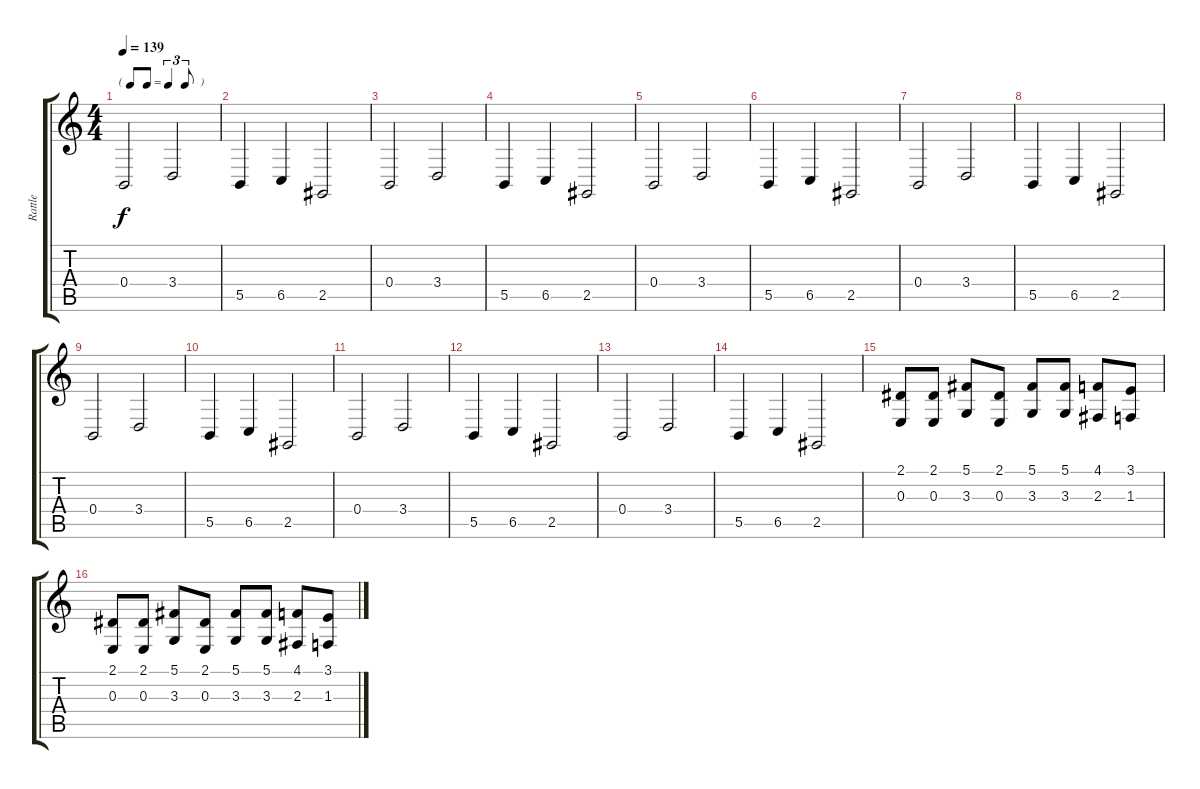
\track ("Rattle" "Rattle") {instrument breathnoise}
\staff {score tabs}
\tuning (Db4 Ab3 E3 B2 Gb2 B1) {hide}
\ts (4 4)
\tf triplet8th
\tempo 139
\clef g2
\ks c
0.4.2{dy f} 3.4.2 |
5.5.4 6.5.4 2.5.2 |
0.4.2 3.4.2 |
5.5.4 6.5.4 2.5.2 |
0.4.2 3.4.2 |
5.5.4 6.5.4 2.5.2 |
0.4.2 3.4.2 |
5.5.4 6.5.4 2.5.2 |
0.4.2 3.4.2 |
5.5.4 6.5.4 2.5.2 |
0.4.2 3.4.2 |
5.5.4 6.5.4 2.5.2 |
0.4.2 3.4.2 |
5.5.4 6.5.4 2.5.2 |
(2.1 0.3).8{instrument breathnoise} (2.1 0.3).8 (5.1 3.3).8 (2.1 0.3).8 (5.1 3.3).8 (5.1 3.3).8 (4.1 2.3).8 (3.1 1.3).8 |
(2.1 0.3).8 (2.1 0.3).8 (5.1 3.3).8 (2.1 0.3).8 (5.1 3.3).8 (5.1 3.3).8 (4.1 2.3).8 (3.1 1.3).8
